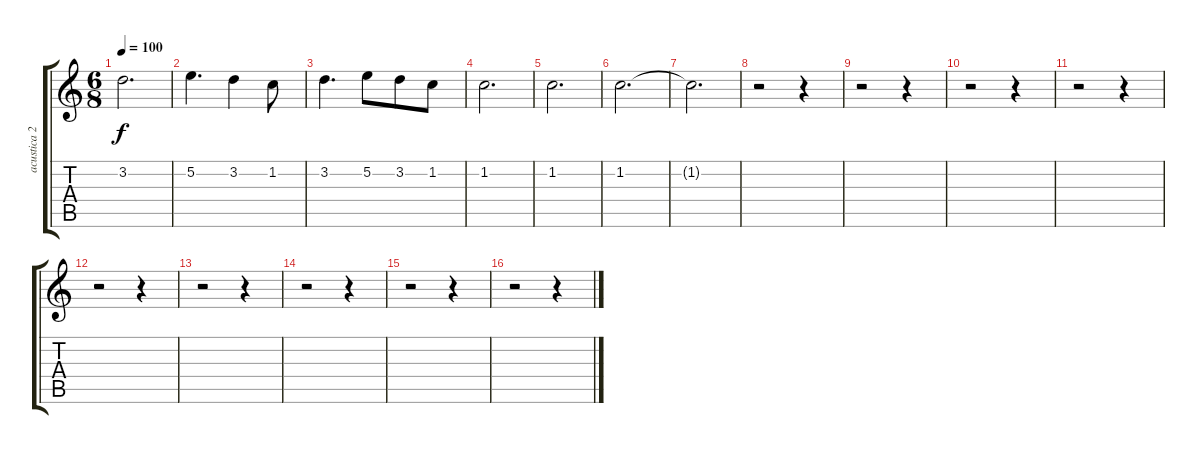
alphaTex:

\track ("acustica 2" "acustica 2") {instrument acousticguitarnylon}
\staff {score tabs}
\tuning (E4 B3 G3 D3 A2 E2) {hide}
\ts (6 8)
\tempo 100
\clef g2
\ks c
3.2.2{d dy f} |
5.2.4{d} 3.2.4 1.2.8 |
3.2.4{d} 5.2.8 3.2.8 1.2.8 |
1.2.2{d} |
1.2.2{d} |
1.2.2{d} |
1.2{t}.2{d} |
r.2 r.4 |
r.2 r.4 |
r.2 r.4 |
r.2 r.4 |
r.2 r.4 |
r.2 r.4 |
r.2 r.4 |
r.2 r.4 |
r.2 r.4
